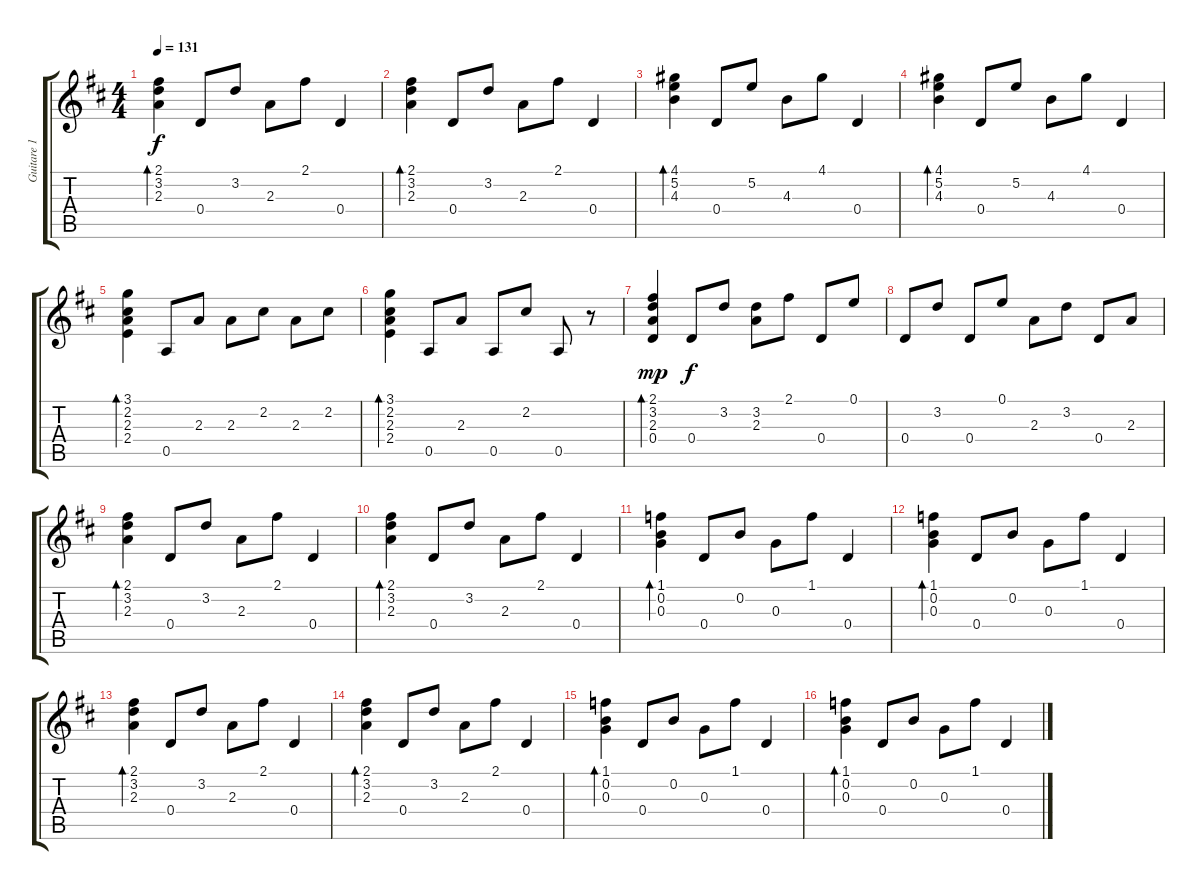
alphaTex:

\track ("Guitare 1" "Guitare 1") {instrument electricguitarclean}
\staff {score tabs}
\tuning (E4 B3 G3 D3 A2 E2) {hide}
\ts (4 4)
\tempo 131
\clef g2
\ks d
(2.1 3.2 2.3).4{bd 60 dy f} 0.4.8 3.2.8 2.3.8 2.1.8 0.4.4 |
(2.1 3.2 2.3).4{bd 60} 0.4.8 3.2.8 2.3.8 2.1.8 0.4.4 |
(4.1 5.2 4.3).4{bd 60} 0.4.8 5.2.8 4.3.8 4.1.8 0.4.4 |
(4.1 5.2 4.3).4{bd 60} 0.4.8 5.2.8 4.3.8 4.1.8 0.4.4 |
(3.1 2.2 2.3 2.4).4{bd 60} 0.5.8 2.3.8 2.3.8 2.2.8 2.3.8 2.2.8 |
(3.1 2.2 2.3 2.4).4{bd 60} 0.5.8 2.3.8 0.5.8 2.2.8 0.5.8 r.8 |
(2.1 3.2 2.3 0.4).4{bd 60 dy mp} 0.4.8{dy f} 3.2.8 (3.2 2.3).8 2.1.8 0.4.8 0.1.8 |
0.4.8 3.2.8 0.4.8 0.1.8 2.3.8 3.2.8 0.4.8 2.3.8 |
(2.1 3.2 2.3).4{bd 60} 0.4.8 3.2.8 2.3.8 2.1.8 0.4.4 |
(2.1 3.2 2.3).4{bd 60} 0.4.8 3.2.8 2.3.8 2.1.8 0.4.4 |
(1.1 0.2 0.3).4{bd 60} 0.4.8 0.2.8 0.3.8 1.1.8 0.4.4 |
(1.1 0.2 0.3).4{bd 60} 0.4.8 0.2.8 0.3.8 1.1.8 0.4.4 |
(2.1 3.2 2.3).4{bd 60} 0.4.8 3.2.8 2.3.8 2.1.8 0.4.4 |
(2.1 3.2 2.3).4{bd 60} 0.4.8 3.2.8 2.3.8 2.1.8 0.4.4 |
(1.1 0.2 0.3).4{bd 60} 0.4.8 0.2.8 0.3.8 1.1.8 0.4.4 |
(1.1 0.2 0.3).4{bd 60} 0.4.8 0.2.8 0.3.8 1.1.8 0.4.4
